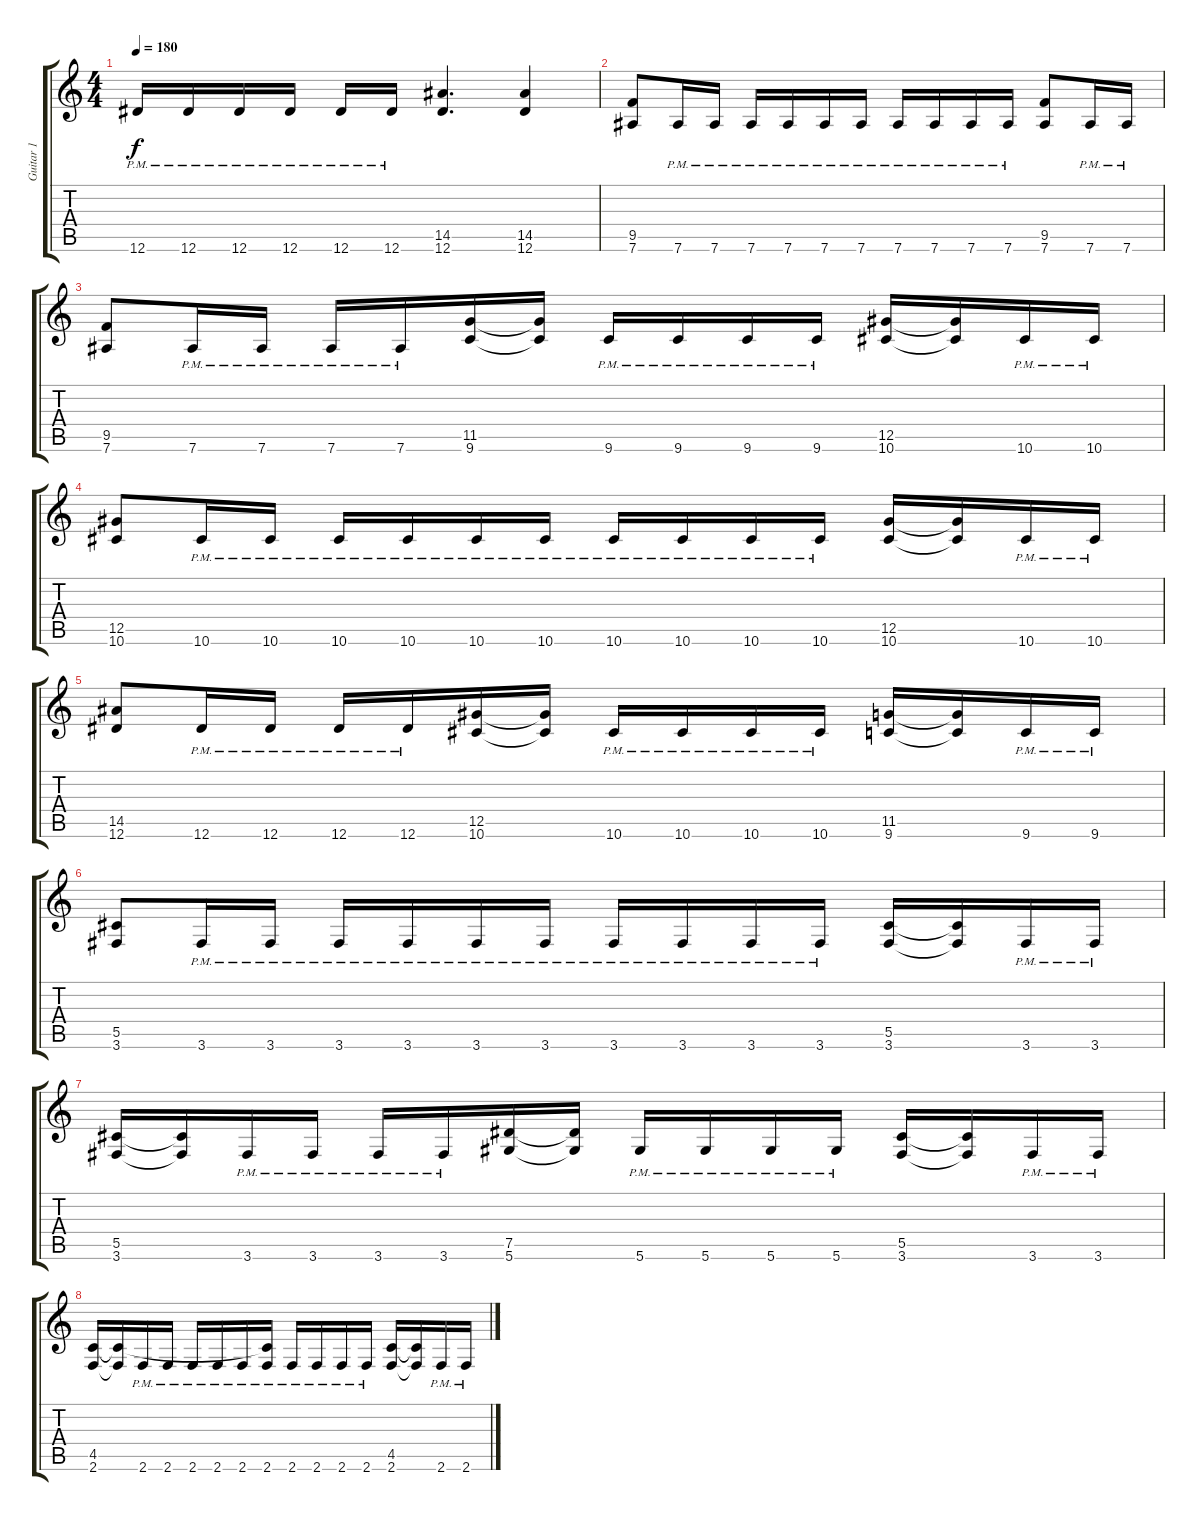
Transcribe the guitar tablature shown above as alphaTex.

\track ("Guitar 1" "Guitar 1") {instrument distortionguitar}
\staff {score tabs}
\tuning (Eb4 Bb3 Gb3 Db3 Ab2 Eb2) {hide}
\ts (4 4)
\tempo 180
\clef g2
\ks c
12.6{pm}.16{dy f} 12.6{pm}.16 12.6{pm}.16 12.6{pm}.16 12.6{pm}.16 12.6{pm}.16 (14.5 12.6).4{d} (14.5 12.6).4 |
(9.5 7.6).8 7.6{pm}.16 7.6{pm}.16 7.6{pm}.16 7.6{pm}.16 7.6{pm}.16 7.6{pm}.16 7.6{pm}.16 7.6{pm}.16 7.6{pm}.16 7.6{pm}.16 (9.5 7.6).8 7.6{pm}.16 7.6{pm}.16 |
(9.5 7.6).8 7.6{pm}.16 7.6{pm}.16 7.6{pm}.16 7.6{pm}.16 (11.5 9.6).16 (11.5{t} 9.6{t}).16 9.6{pm}.16 9.6{pm}.16 9.6{pm}.16 9.6{pm}.16 (12.5 10.6).16 (12.5{t} 10.6{t}).16 10.6{pm}.16 10.6{pm}.16 |
(12.5 10.6).8 10.6{pm}.16 10.6{pm}.16 10.6{pm}.16 10.6{pm}.16 10.6{pm}.16 10.6{pm}.16 10.6{pm}.16 10.6{pm}.16 10.6{pm}.16 10.6{pm}.16 (12.5 10.6).16 (12.5{t} 10.6{t}).16 10.6{pm}.16 10.6{pm}.16 |
(14.5 12.6).8 12.6{pm}.16 12.6{pm}.16 12.6{pm}.16 12.6{pm}.16 (12.5 10.6).16 (12.5{t} 10.6{t}).16 10.6{pm}.16 10.6{pm}.16 10.6{pm}.16 10.6{pm}.16 (11.5 9.6).16 (11.5{t} 9.6{t}).16 9.6{pm}.16 9.6{pm}.16 |
(5.5 3.6).8 3.6{pm}.16 3.6{pm}.16 3.6{pm}.16 3.6{pm}.16 3.6{pm}.16 3.6{pm}.16 3.6{pm}.16 3.6{pm}.16 3.6{pm}.16 3.6{pm}.16 (5.5 3.6).16 (5.5{t} 3.6{t}).16 3.6{pm}.16 3.6{pm}.16 |
(5.5 3.6).16 (5.5{t} 3.6{t}).16 3.6{pm}.16 3.6{pm}.16 3.6{pm}.16 3.6{pm}.16 (7.5 5.6).16 (7.5{t} 5.6{t}).16 5.6{pm}.16 5.6{pm}.16 5.6{pm}.16 5.6{pm}.16 (5.5 3.6).16 (5.5{t} 3.6{t}).16 3.6{pm}.16 3.6{pm}.16 |
(4.5 2.6).16 (4.5{t} 2.6{t}).16 2.6{pm}.16 2.6{pm}.16 2.6{pm}.16 2.6{pm}.16 2.6{pm}.16 (4.5{t} 2.6{pm}).16 2.6{pm}.16 2.6{pm}.16 2.6{pm}.16 2.6{pm}.16 (4.5 2.6).16 (4.5{t} 2.6{t}).16 2.6{pm}.16 2.6{pm}.16
